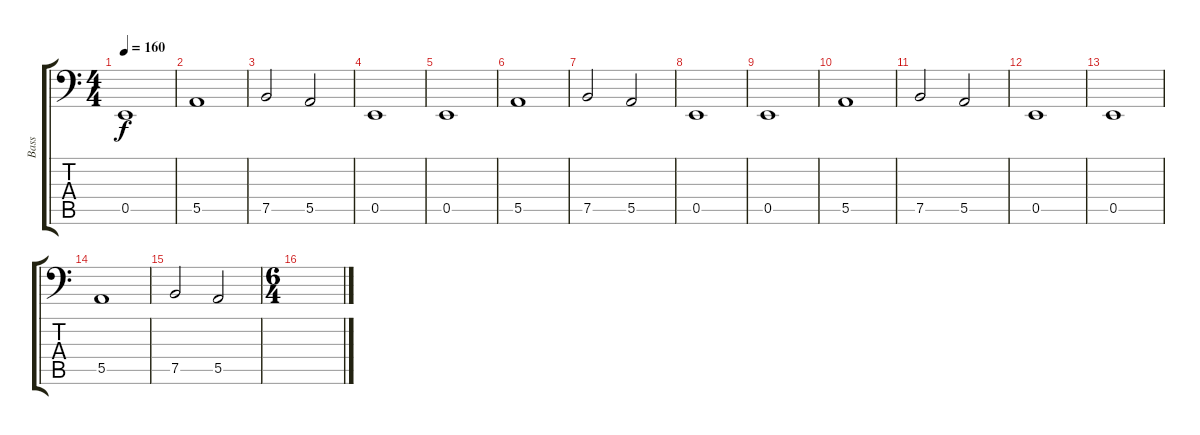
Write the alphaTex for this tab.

\track ("Bass" "Bass") {instrument electricbassfinger}
\staff {score tabs}
\tuning (C3 G2 D2 A1 E1 B0) {hide}
\ts (4 4)
\tempo 160
\clef f4
\ks c
0.5.1{dy f} |
5.5.1 |
7.5.2 5.5.2 |
0.5.1 |
0.5.1 |
5.5.1 |
7.5.2 5.5.2 |
0.5.1 |
0.5.1 |
5.5.1 |
7.5.2 5.5.2 |
0.5.1 |
0.5.1 |
5.5.1 |
7.5.2 5.5.2 |
\ts (6 4)
